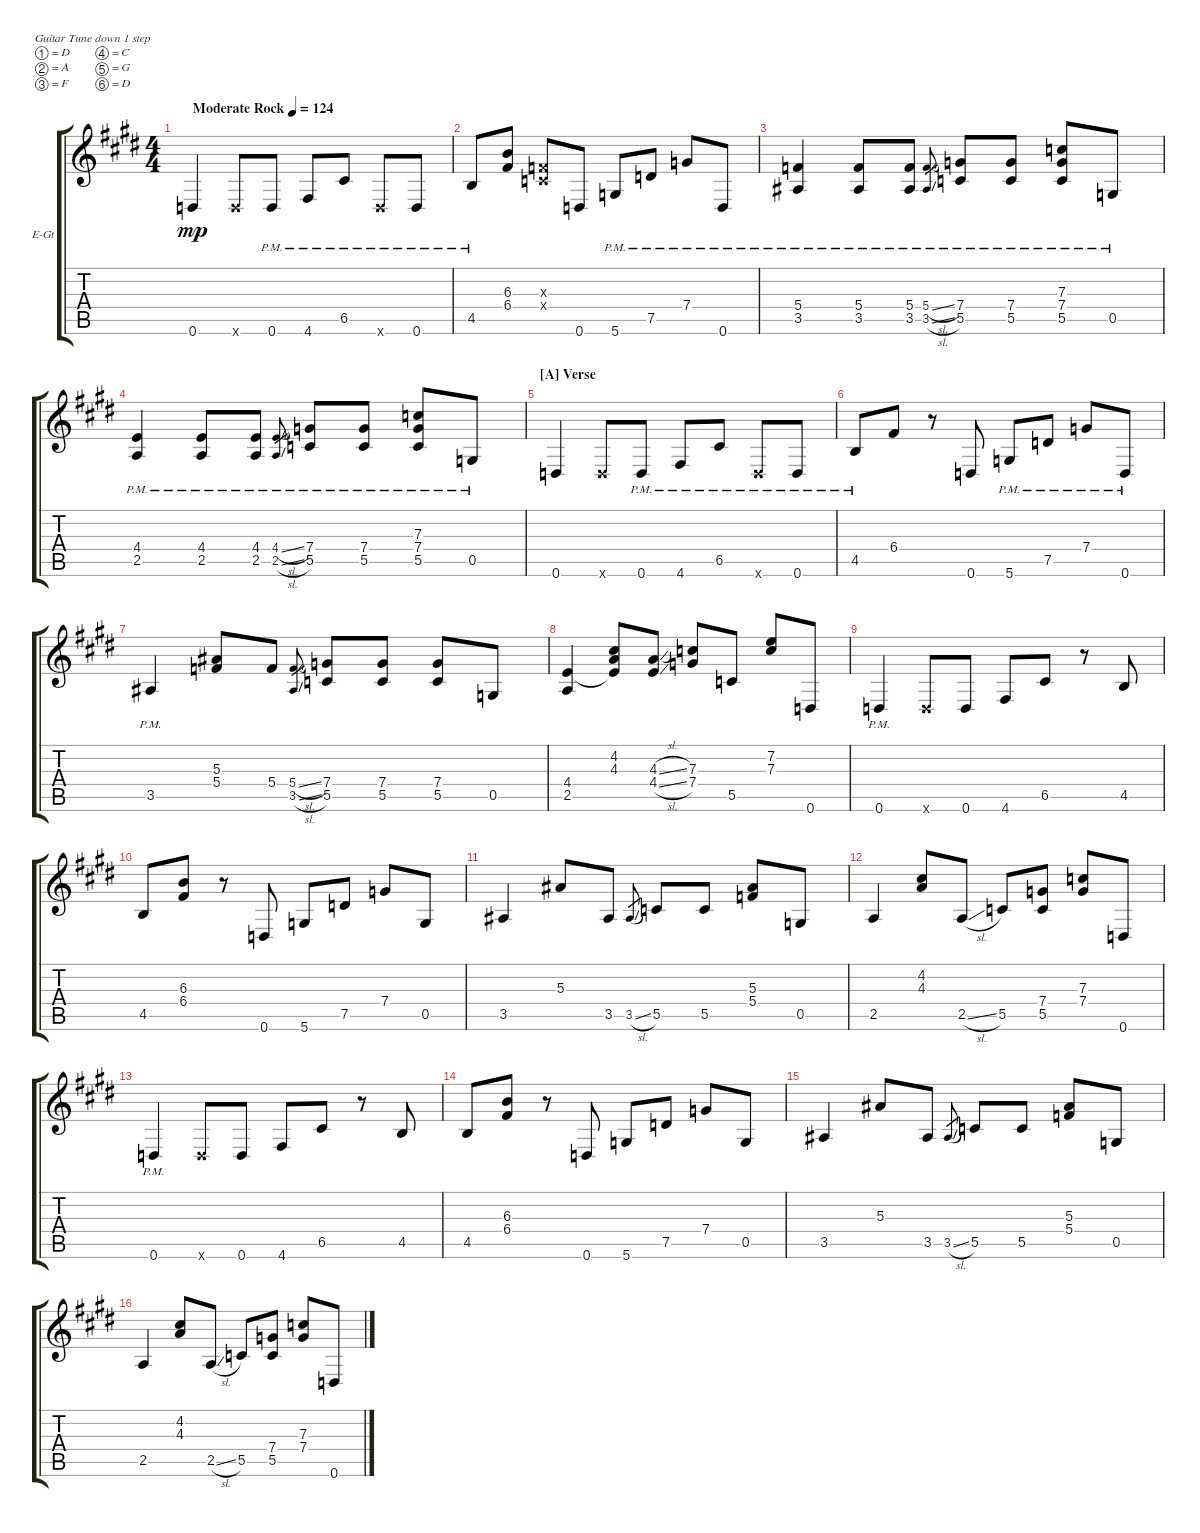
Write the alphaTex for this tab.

\defaultSystemsLayout 4
\bracketExtendMode groupsimilarinstruments
\firstSystemTrackNameOrientation horizontal
\otherSystemsTrackNameOrientation horizontal
\track ("Electric Guitar" "E-Gt") {instrument distortionguitar}
\staff {score tabs}
\tuning (D4 A3 F3 C3 G2 D2)
\ts (4 4)
\tempo (124 "Moderate Rock")
\clef g2
\scale
1.10845
\ks e
0.6.4{dy mp instrument distortionguitar} 0.6{x}.8 0.6{pm}.8 4.6{pm}.8 6.5{pm}.8 0.6{pm x}.8 0.6{pm}.8 |
\scale
0.891551 4.5{pm}.8 (6.4 6.3).8 (0.3{x} 0.4{x}).8 0.6.8 5.6{pm}.8 7.5{pm}.8 7.4{pm}.8 0.6{pm}.8 |
\scale
1.07818 (3.5{pm} 5.4{pm}).4 (3.5{pm} 5.4{pm}).8 (3.5{pm} 5.4{pm}).8 (3.5{sl pm} 5.4{sl pm}).8{gr} (5.5{pm} 7.4{pm}).8 (5.5{pm} 7.4{pm}).8 (5.5{pm} 7.4{pm} 7.3{pm}).8 0.5{pm}.8 |
\scale
0.921816 (2.5{pm} 4.4{pm}).4 (2.5{pm} 4.4{pm}).8 (2.5{pm} 4.4{pm}).8 (2.5{sl pm} 4.4{sl pm}).8{gr} (5.5{pm} 7.4{pm}).8 (5.5{pm} 7.4{pm}).8 (5.5{pm} 7.4{pm} 7.3{pm}).8 0.5{pm}.8 |
\section ("A" "Verse")
\scale
1.07818 0.6.4 0.6{x}.8 0.6{pm}.8 4.6{pm}.8 6.5{pm}.8 0.6{pm x}.8 0.6{pm}.8 |
\scale
0.921816 4.5{pm}.8 6.4.8 r.8 0.6.8 5.6{pm}.8 7.5{pm}.8 7.4{pm}.8 0.6{pm}.8 |
\scale
1.07818 3.5{pm}.4 (5.4 5.3).8 5.4.8 (3.5{sl} 5.4{sl}).8{gr} (5.5 7.4).8 (5.5 7.4).8 (5.5 7.4).8 0.5.8 |
\scale
0.921816 (2.5 4.4).4 (4.4{t} 4.3 4.2).8 (4.4{sl} 4.3{sl}).8 (7.4 7.3).8 5.5.8 (7.2 7.3).8 0.6.8 |
\scale
1.07818 0.6{pm}.4 0.6{x}.8 0.6.8 4.6.8 6.5.8 r.8 4.5.8 |
\scale
0.921816 4.5.8 (6.4 6.3).8 r.8 0.6.8 5.6.8 7.5.8 7.4.8 0.5.8 |
\scale
1.07818 3.5.4 5.3.8 3.5.8 3.5{sl}.8{gr} 5.5.8 5.5.8 (5.4 5.3).8 0.5.8 |
\scale
0.921816 2.5.4 (4.2 4.3).8 2.5{sl}.8 5.5.8 (5.5 7.4).8 (7.4 7.3).8 0.6.8 |
\scale
1.07818 0.6{pm}.4 0.6{x}.8 0.6.8 4.6.8 6.5.8 r.8 4.5.8 |
\scale
0.921816 4.5.8 (6.4 6.3).8 r.8 0.6.8 5.6.8 7.5.8 7.4.8 0.5.8 |
\scale
1.07818 3.5.4 5.3.8 3.5.8 3.5{sl}.8{gr} 5.5.8 5.5.8 (5.4 5.3).8 0.5.8 |
\scale
0.921816 2.5.4 (4.2 4.3).8 2.5{sl}.8 5.5.8 (5.5 7.4).8 (7.4 7.3).8 0.6.8
